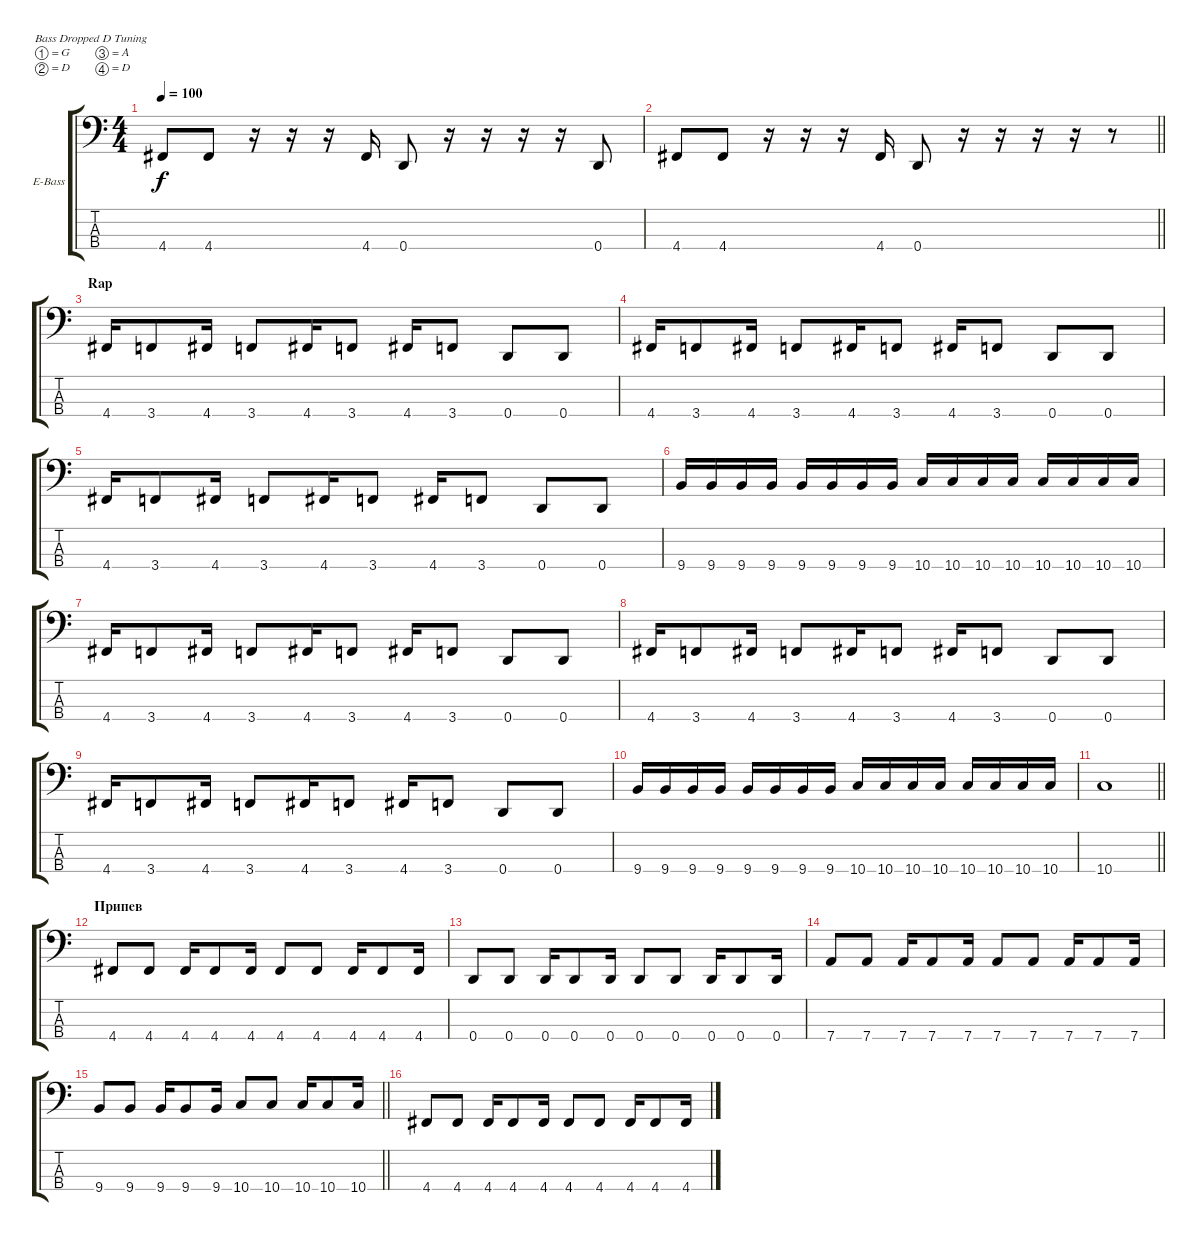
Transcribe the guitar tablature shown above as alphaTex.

\bracketExtendMode groupsimilarinstruments
\firstSystemTrackNameOrientation horizontal
\otherSystemsTrackNameOrientation horizontal
\track ("Bass" "E-Bass") {instrument electricbassfinger}
\staff {score tabs}
\tuning (G2 D2 A1 D1)
\ts (4 4)
\tempo 100
\clef f4
\ks c
4.4.8{dy f} 4.4.8 r.16 r.16 r.16 4.4.16 0.4.8 r.16 r.16 r.16 r.16 0.4.8 |
\barLineRight lightlight
4.4.8 4.4.8 r.16 r.16 r.16 4.4.16 0.4.8 r.16 r.16 r.16 r.16 r.8 |
\section ("" "Rap")
4.4.16 3.4.8 4.4.16 3.4.8 4.4.16 3.4.8 4.4.16 3.4.8 0.4.8 0.4.8 |
4.4.16 3.4.8 4.4.16 3.4.8 4.4.16 3.4.8 4.4.16 3.4.8 0.4.8 0.4.8 |
4.4.16 3.4.8 4.4.16 3.4.8 4.4.16 3.4.8 4.4.16 3.4.8 0.4.8 0.4.8 |
9.4.16 9.4.16 9.4.16 9.4.16 9.4.16 9.4.16 9.4.16 9.4.16 10.4.16 10.4.16 10.4.16 10.4.16 10.4.16 10.4.16 10.4.16 10.4.16 |
4.4.16 3.4.8 4.4.16 3.4.8 4.4.16 3.4.8 4.4.16 3.4.8 0.4.8 0.4.8 |
4.4.16 3.4.8 4.4.16 3.4.8 4.4.16 3.4.8 4.4.16 3.4.8 0.4.8 0.4.8 |
4.4.16 3.4.8 4.4.16 3.4.8 4.4.16 3.4.8 4.4.16 3.4.8 0.4.8 0.4.8 |
9.4.16 9.4.16 9.4.16 9.4.16 9.4.16 9.4.16 9.4.16 9.4.16 10.4.16 10.4.16 10.4.16 10.4.16 10.4.16 10.4.16 10.4.16 10.4.16 |
\barLineRight lightlight
10.4.1 |
\section ("" "Припев")
4.4.8 4.4.8 4.4.16 4.4.8 4.4.16 4.4.8 4.4.8 4.4.16 4.4.8 4.4.16 |
0.4.8 0.4.8 0.4.16 0.4.8 0.4.16 0.4.8 0.4.8 0.4.16 0.4.8 0.4.16 |
7.4.8 7.4.8 7.4.16 7.4.8 7.4.16 7.4.8 7.4.8 7.4.16 7.4.8 7.4.16 |
\barLineRight lightlight
9.4.8 9.4.8 9.4.16 9.4.8 9.4.16 10.4.8 10.4.8 10.4.16 10.4.8 10.4.16 |
4.4.8 4.4.8 4.4.16 4.4.8 4.4.16 4.4.8 4.4.8 4.4.16 4.4.8 4.4.16
